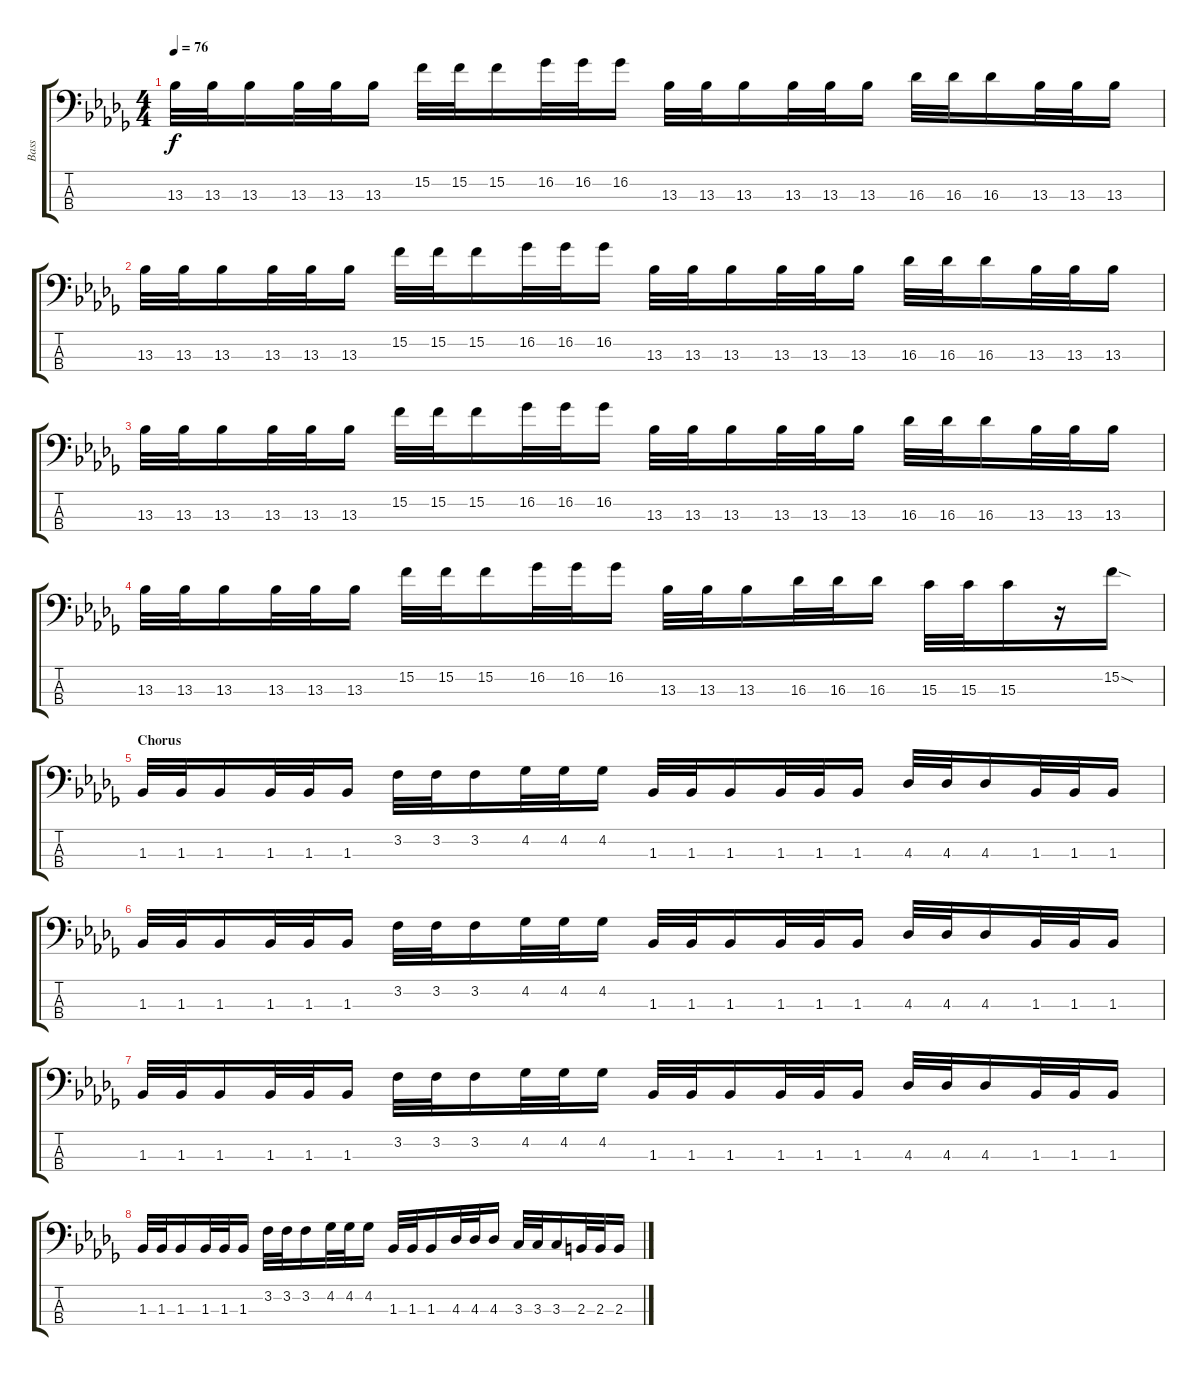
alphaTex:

\track ("Bass" "Bass") {instrument slapbass2}
\staff {score tabs}
\tuning (G2 D2 A1 E1) {hide}
\ts (4 4)
\tempo 76
\clef f4
\ks db
13.3.32{dy f} 13.3.32 13.3.16 13.3.32 13.3.32 13.3.16 15.2.32 15.2.32 15.2.16 16.2.32 16.2.32 16.2.16 13.3.32 13.3.32 13.3.16 13.3.32 13.3.32 13.3.16 16.3.32 16.3.32 16.3.16 13.3.32 13.3.32 13.3.16 |
13.3.32 13.3.32 13.3.16 13.3.32 13.3.32 13.3.16 15.2.32 15.2.32 15.2.16 16.2.32 16.2.32 16.2.16 13.3.32 13.3.32 13.3.16 13.3.32 13.3.32 13.3.16 16.3.32 16.3.32 16.3.16 13.3.32 13.3.32 13.3.16 |
13.3.32 13.3.32 13.3.16 13.3.32 13.3.32 13.3.16 15.2.32 15.2.32 15.2.16 16.2.32 16.2.32 16.2.16 13.3.32 13.3.32 13.3.16 13.3.32 13.3.32 13.3.16 16.3.32 16.3.32 16.3.16 13.3.32 13.3.32 13.3.16 |
13.3.32 13.3.32 13.3.16 13.3.32 13.3.32 13.3.16 15.2.32 15.2.32 15.2.16 16.2.32 16.2.32 16.2.16 13.3.32 13.3.32 13.3.16 16.3.32 16.3.32 16.3.16 15.3.32 15.3.32 15.3.16 r.16 15.2{sod}.16 |
\section ("" "Chorus")
1.3.32 1.3.32 1.3.16 1.3.32 1.3.32 1.3.16 3.2.32 3.2.32 3.2.16 4.2.32 4.2.32 4.2.16 1.3.32 1.3.32 1.3.16 1.3.32 1.3.32 1.3.16 4.3.32 4.3.32 4.3.16 1.3.32 1.3.32 1.3.16 |
1.3.32 1.3.32 1.3.16 1.3.32 1.3.32 1.3.16 3.2.32 3.2.32 3.2.16 4.2.32 4.2.32 4.2.16 1.3.32 1.3.32 1.3.16 1.3.32 1.3.32 1.3.16 4.3.32 4.3.32 4.3.16 1.3.32 1.3.32 1.3.16 |
1.3.32 1.3.32 1.3.16 1.3.32 1.3.32 1.3.16 3.2.32 3.2.32 3.2.16 4.2.32 4.2.32 4.2.16 1.3.32 1.3.32 1.3.16 1.3.32 1.3.32 1.3.16 4.3.32 4.3.32 4.3.16 1.3.32 1.3.32 1.3.16 |
1.3.32 1.3.32 1.3.16 1.3.32 1.3.32 1.3.16 3.2.32 3.2.32 3.2.16 4.2.32 4.2.32 4.2.16 1.3.32 1.3.32 1.3.16 4.3.32 4.3.32 4.3.16 3.3.32 3.3.32 3.3.16 2.3.32 2.3.32 2.3.16
